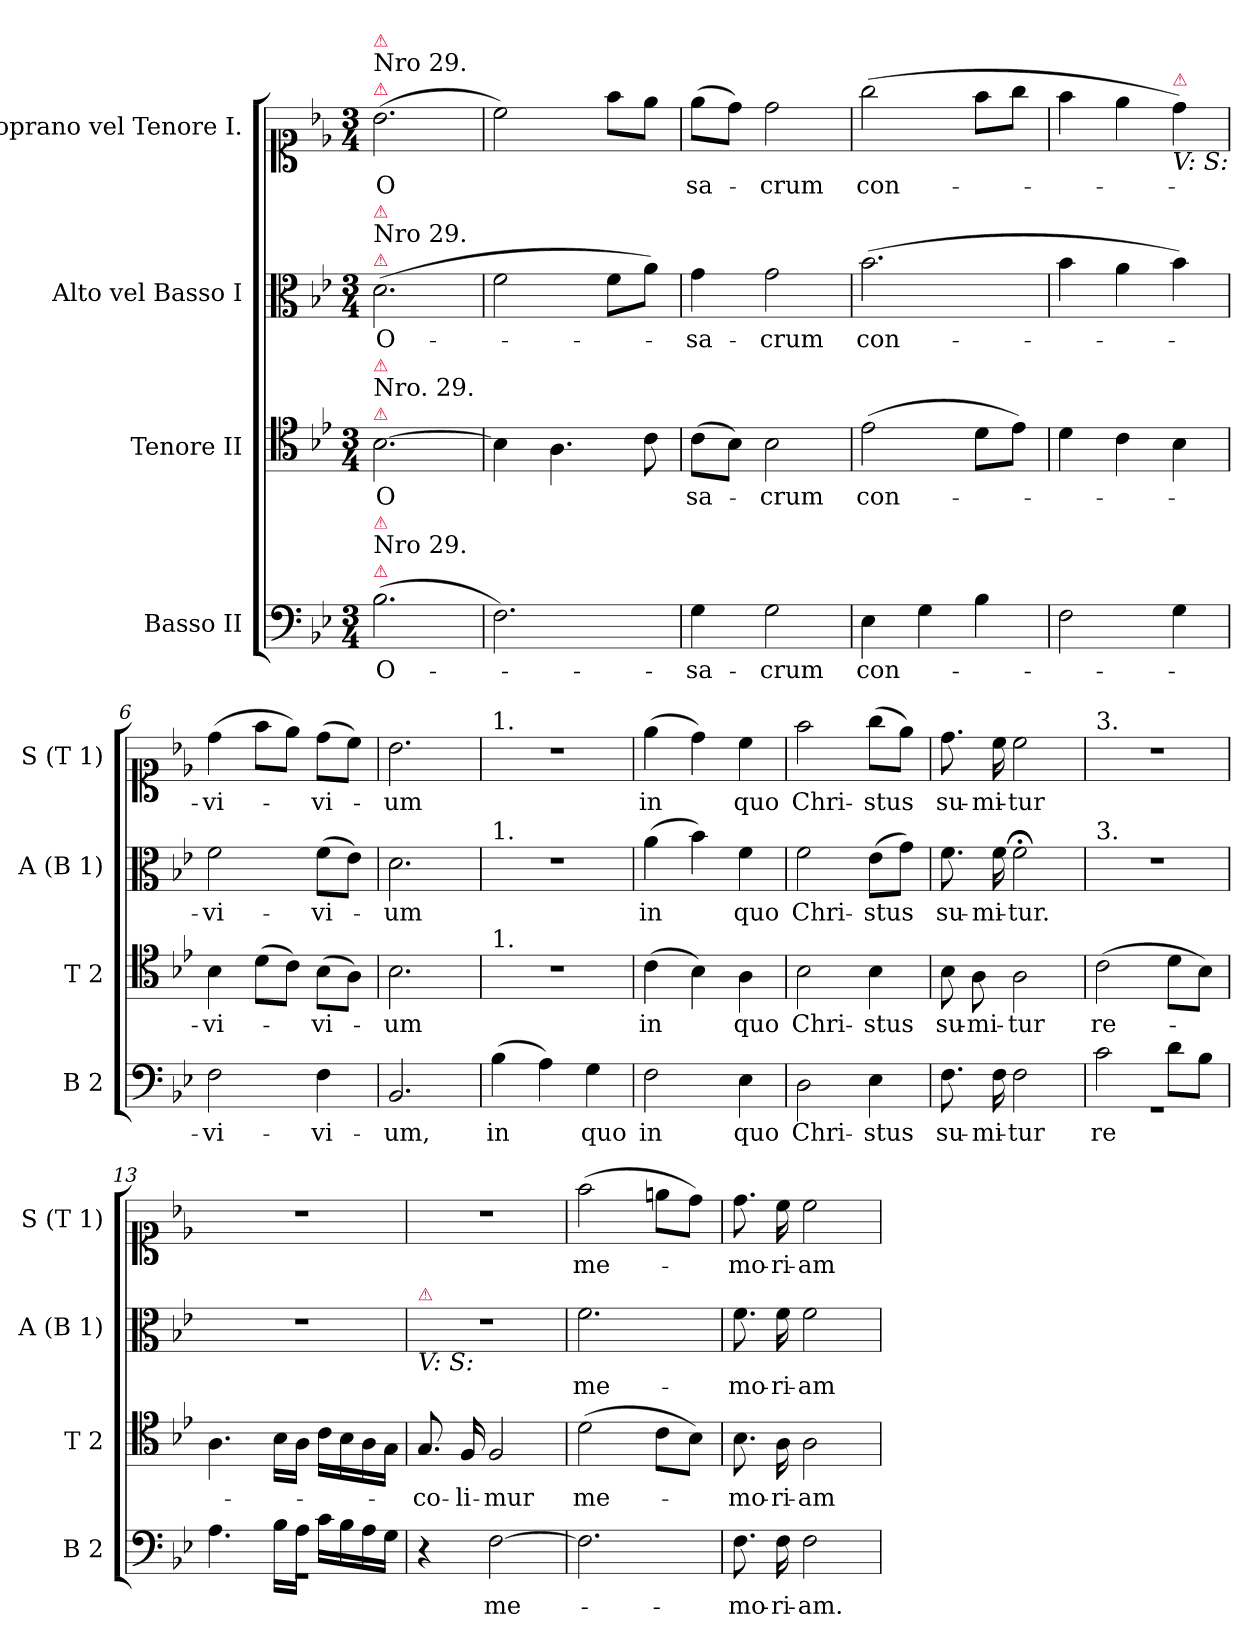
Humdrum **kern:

**kern	**text	**kern	**text	**kern	**text	**kern	**text
*part4	*part4	*part3	*part3	*part2	*part2	*part1	*part1
*staff4	*staff4	*staff3	*staff3	*staff2	*staff2	*staff1	*staff1
*I"Basso II	*	*I"Tenore II	*	*I"Alto vel Basso I	*	*I"Soprano vel Tenore I.	*
*I'B 2	*	*I'T 2	*	*I'A (B 1)	*	*I'S (T 1)	*
*clefF4	*	*clefC4	*	*clefC3	*	*clefC1	*
*k[b-e-]	*	*k[b-e-]	*	*k[b-e-]	*	*k[b-e-]	*
*M3/4	*	*M3/4	*	*M3/4	*	*M3/4	*
=1	=1	=1	=1	=1	=1	=1	=1
!	!	!	!	!	!	!LO:TX:a:color=crimson:t=⚠	!
!	!	!	!	!	!	!LO:TX:a:t=Nro 29.	!
!	!	!	!	!	!	!LO:TX:a:color=crimson:t=⚠	!
!	!	!	!	!LO:TX:a:color=crimson:t=⚠	!	!	!
!	!	!	!	!LO:TX:a:t=Nro 29.	!	!	!
!	!	!	!	!LO:TX:a:color=crimson:t=⚠	!	!	!
!	!	!LO:TX:a:color=crimson:t=⚠	!	!	!	!	!
!	!	!LO:TX:a:t=Nro. 29.	!	!	!	!	!
!	!	!LO:TX:a:color=crimson:t=⚠	!	!	!	!	!
!LO:TX:a:color=crimson:t=⚠	!	!	!	!	!	!	!
!LO:TX:a:t=Nro 29.	!	!	!	!	!	!	!
!LO:TX:a:color=crimson:t=⚠	!	!	!	!	!	!	!
(>2.B-\	O-	[2.B-\	O	(>2.d\	O-	(>2.b-\	O
=2	=2	=2	=2	=2	=2	=2	=2
2.F\)	.	4B-\]	.	2f\	.	2cc\)	.
.	.	4.A\	.	.	.	.	.
.	.	.	.	8f\L	.	8ff\L	.
.	.	8c\	.	8a\J)	.	8ee-\J	.
=3	=3	=3	=3	=3	=3	=3	=3
4G\	-sa-	(>8c\L	sa-	4g\	-sa-	(>8ee-\L	sa-
.	.	8B-\J)	.	.	.	8dd\J)	.
2G\	-crum	2B-\	-crum	2g\	-crum	2dd\	-crum
=4	=4	=4	=4	=4	=4	=4	=4
4E-\	con-	(>2e-\	con-	(>2.b-\	con-	(>2gg\	con-
4G\	.	.	.	.	.	.	.
4B-\	.	8d\L	.	.	.	8ff\L	.
.	.	8e-\J)	.	.	.	8gg\J	.
=5	=5	=5	=5	=5	=5	=5	=5
2F\	.	4d\	.	4b-\	.	4ff\	.
.	.	4c\	.	4a\	.	4ee-\	.
!	!	!	!	!	!	!LO:TX:b:i:t=V&colon; S&colon;	!
!	!	!	!	!	!	!LO:TX:a:color=crimson:t=⚠	!
4G\	.	4B-\	.	4b-\)	.	4dd\)	.
=6	=6	=6	=6	=6	=6	=6	=6
2F\	-vi-	4B-\	-vi-	2f\	-vi-	(>4dd\	-vi-
.	.	(>8d\L	.	.	.	8ff\L	.
.	.	8c\J)	.	.	.	8ee-\J)	.
4F\	-vi-	(>8B-\L	-vi-	(>8f\L	-vi-	(>8dd\L	-vi-
.	.	8A\J)	.	8e-\J)	.	8cc\J)	.
=7	=7	=7	=7	=7	=7	=7	=7
2.BB-/	-um,	2.B-\	-um	2.d\	-um	2.b-\	-um
=8	=8	=8	=8	=8	=8	=8	=8
!	!	!	!	!	!	!LO:TX:a:t=1.	!
!	!	!	!	!LO:TX:a:t=1.	!	!	!
!	!	!LO:TX:a:t=1.	!	!	!	!	!
(>4B-\	in	2.r	.	2.r	.	2.r	.
4A\)	.	.	.	.	.	.	.
4G\	quo	.	.	.	.	.	.
=9	=9	=9	=9	=9	=9	=9	=9
2F\	in	(>4c\	in	(>4a\	in	(>4ee-\	in
.	.	4B-\)	.	4b-\)	.	4dd\)	.
4E-\	quo	4A\	quo	4f\	quo	4cc\	quo
=10	=10	=10	=10	=10	=10	=10	=10
2D\	Chri-	2B-\	Chri-	2f\	Chri-	2ff\	Chri-
4E-\	-stus	4B-\	-stus	(>8e-\L	-stus	(>8gg\L	-stus
.	.	.	.	8g\J)	.	8ee-\J)	.
=11	=11	=11	=11	=11	=11	=11	=11
8.F\	su-	8B-\	su-	8.f\	su-	8.dd\	su-
.	.	8A\	-mi-	.	.	.	.
16F\	-mi-	.	.	16f\	-mi-	16cc\	-mi-
2F\	-tur	2A\	-tur	2f;<\	-tur.	2cc\	-tur
=12	=12	=12	=12	=12	=12	=12	=12
*^	*	*	*	*	*	*	*
!	!	!	!	!	!	!	!LO:TX:a:t=3.	!
!	!	!	!	!	!LO:TX:a:t=3.	!	!	!
!	!LO:N:vis=1	!	!	!	!	!	!	!
2c\	2.rGG	re	(>2c\	re-	2.r	.	2.r	.
8d\L	.	.	8d\L	.	.	.	.	.
8B-\J	.	.	8B-\J)	.	.	.	.	.
=13	=13	=13	=13	=13	=13	=13	=13	=13
!	!LO:N:vis=1	!	!	!	!	!	!	!
4.A\	2.rGG	.	4.A\	.	2.r	.	2.r	.
16B-\LL	.	.	16B-\LL	.	.	.	.	.
16A\JJ	.	.	16A\JJ	.	.	.	.	.
16c\LL	.	.	16c\LL	.	.	.	.	.
16B-\	.	.	16B-\	.	.	.	.	.
16A\	.	.	16A\	.	.	.	.	.
16G\JJ	.	.	16G\JJ	.	.	.	.	.
*v	*v	*	*	*	*	*	*	*
=14	=14	=14	=14	=14	=14	=14	=14
!	!	!	!	!LO:TX:b:i:t=V&colon; S&colon;	!	!	!
!	!	!	!	!LO:TX:a:color=crimson:t=⚠	!	!	!
4r	.	8.G/	-co-	2.r	.	2.r	.
.	.	16F/	-li-	.	.	.	.
[2F\	me-	2F/	-mur	.	.	.	.
=15	=15	=15	=15	=15	=15	=15	=15
2.F\]	.	(>2d\	me-	2.f\	me-	(>2ff\	me-
.	.	8c\L	.	.	.	8een\L	.
.	.	8B-\J)	.	.	.	8dd\J)	.
=16	=16	=16	=16	=16	=16	=16	=16
8.F\	-mo-	8.B-\	-mo-	8.f\	-mo-	8.dd\	-mo-
16F\	-ri-	16A\	-ri-	16f\	-ri-	16cc\	-ri-
2F\	-am.	2A\	-am	2f\	-am	2cc\	-am
=	=	=	=	=	=	=	=
*-	*-	*-	*-	*-	*-	*-	*-
